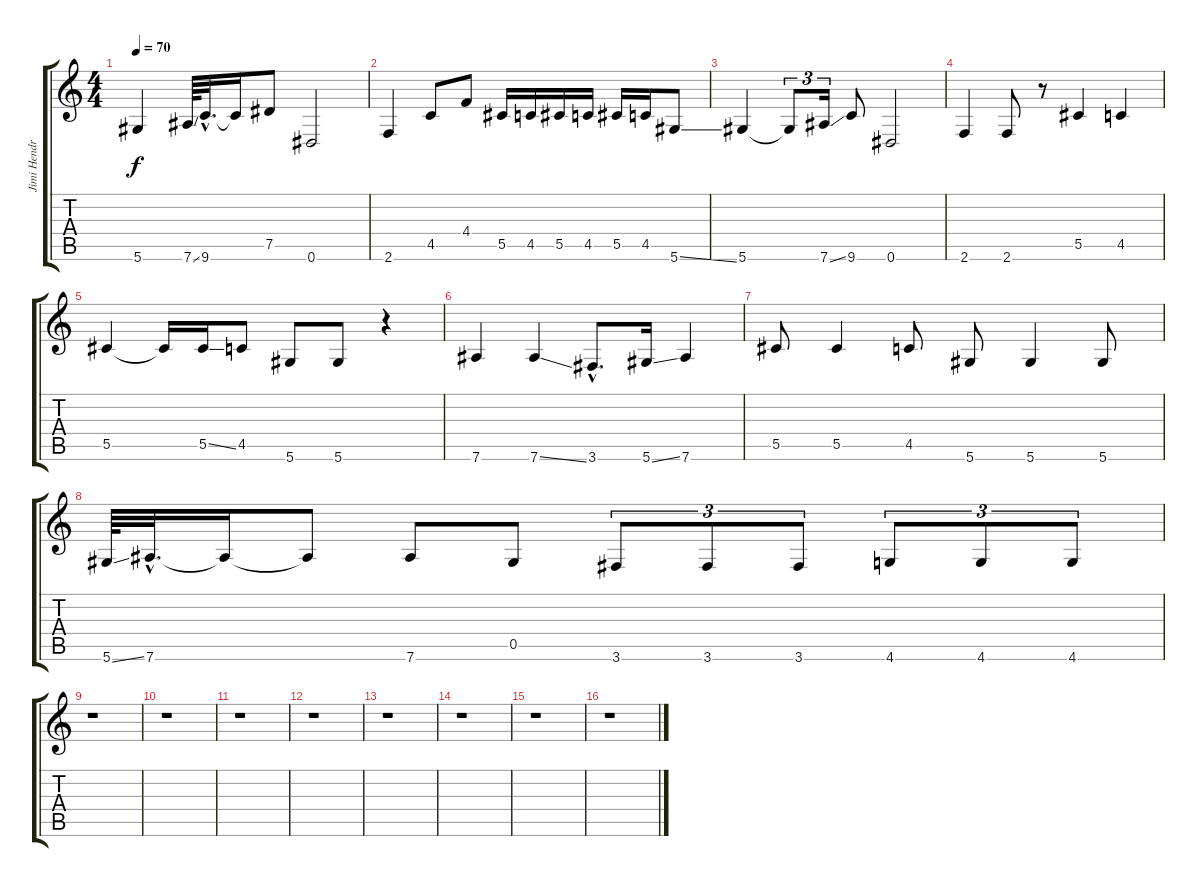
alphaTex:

\track ("Jimi Hendrix Overdub" "Jimi Hendr") {instrument electricguitarjazz}
\staff {score tabs}
\tuning (Eb4 Bb3 Gb3 Db3 Ab2 Eb2) {hide}
\ts (4 4)
\tempo 70
\clef g2
\ks c
5.6.4{dy f} 7.6{ss}.64 9.6{hac}.32{d} 9.6{t}.16 7.5.8 0.6.2 |
2.6.4 4.5.8 4.4.8 5.5.16 4.5.16 5.5.16 4.5.16 5.5.16 4.5.16 5.6{ss}.8 |
5.6.4 5.6{t}.8{tu (3 2)} 7.6{ss}.16{tu (3 2)} 9.6.8 0.6.2 |
2.6.4 2.6.8 r.8 5.5.4 4.5.4 |
5.5.4 5.5{t}.16 5.5{ss}.16 4.5.8 5.6.8 5.6.8 r.4 |
7.6.4 7.6{ss}.4 3.6{hac}.8{d} 5.6{ss}.16 7.6.4 |
5.5.8 5.5.4 4.5.8 5.6.8 5.6.4 5.6.8 |
5.6{ss}.64 7.6{hac}.32{d} 7.6{t}.16 7.6{t}.8 7.6.8 0.5.8 3.6.8{tu (3 2)} 3.6.8{tu (3 2)} 3.6.8{tu (3 2)} 4.6.8{tu (3 2)} 4.6.8{tu (3 2)} 4.6.8{tu (3 2)} |
r.1 |
r.1 |
r.1 |
r.1 |
r.1 |
r.1 |
r.1 |
r.1
